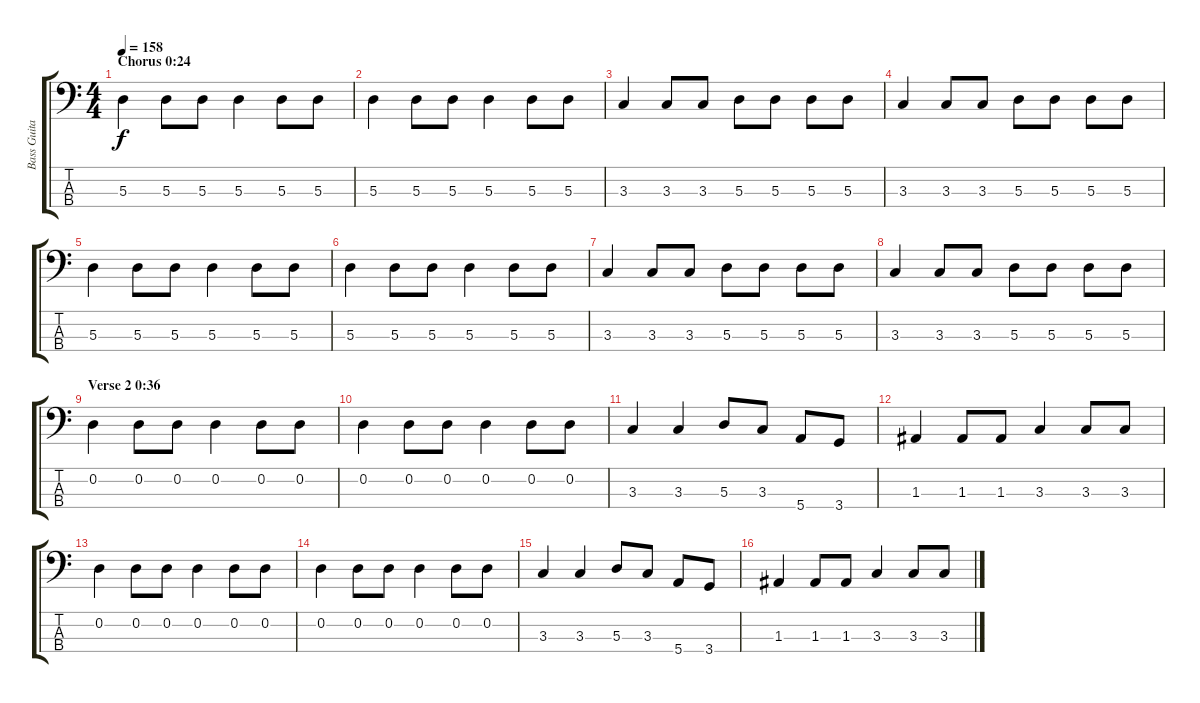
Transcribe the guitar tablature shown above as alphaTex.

\track ("Bass Guitar (just for sound)" "Bass Guita") {instrument fretlessbass}
\staff {score tabs}
\tuning (G2 D2 A1 E1) {hide}
\ts (4 4)
\section ("" "Chorus 0:24")
\tempo 158
\clef f4
\ks c
5.3.4{dy f} 5.3.8 5.3.8 5.3.4 5.3.8 5.3.8 |
5.3.4 5.3.8 5.3.8 5.3.4 5.3.8 5.3.8 |
3.3.4 3.3.8 3.3.8 5.3.8 5.3.8 5.3.8 5.3.8 |
3.3.4 3.3.8 3.3.8 5.3.8 5.3.8 5.3.8 5.3.8 |
5.3.4 5.3.8 5.3.8 5.3.4 5.3.8 5.3.8 |
5.3.4 5.3.8 5.3.8 5.3.4 5.3.8 5.3.8 |
3.3.4 3.3.8 3.3.8 5.3.8 5.3.8 5.3.8 5.3.8 |
3.3.4 3.3.8 3.3.8 5.3.8 5.3.8 5.3.8 5.3.8 |
\section ("" "Verse 2 0:36")
0.2.4 0.2.8 0.2.8 0.2.4 0.2.8 0.2.8 |
0.2.4 0.2.8 0.2.8 0.2.4 0.2.8 0.2.8 |
3.3.4 3.3.4 5.3.8 3.3.8 5.4.8 3.4.8 |
1.3.4 1.3.8 1.3.8 3.3.4 3.3.8 3.3.8 |
0.2.4 0.2.8 0.2.8 0.2.4 0.2.8 0.2.8 |
0.2.4 0.2.8 0.2.8 0.2.4 0.2.8 0.2.8 |
3.3.4 3.3.4 5.3.8 3.3.8 5.4.8 3.4.8 |
1.3.4 1.3.8 1.3.8 3.3.4 3.3.8 3.3.8
